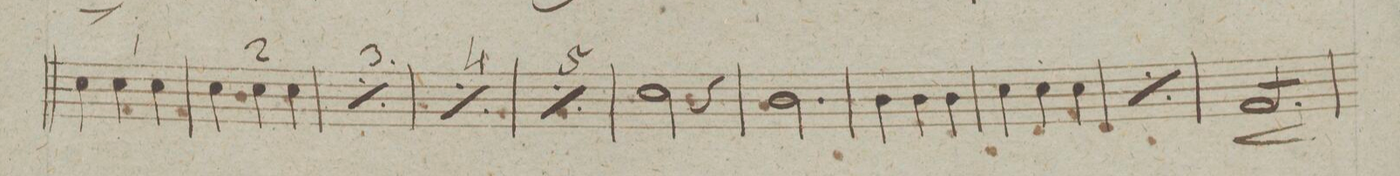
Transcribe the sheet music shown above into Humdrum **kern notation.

**kern	**dynam
*I"Viola	*
*clefC3	*
*k[f#]	*
*M3/4	*
4d\	.
4d\	.
4d\	.
=22	=22
4d\	.
4d\	.
4d\	.
=23	=23
*rep	*
4d\	.
4d\	.
4d\	.
*Xrep	*
=24	=24
*rep	*
4d\	.
4d\	.
4d\	.
*Xrep	*
=25	=25
*rep	*
4d\	.
4d\	.
4d\	.
*Xrep	*
=26	=26
2d\	.
4r	.
=27	=27
2.c\	.
=28	=28
4c\	.
4c\	.
4c\	.
=29	=29
4d\	.
4d\	.
4d\	.
=30	=30
*rep	*
4d\	.
4d\	.
4d\	.
*Xrep	*
=31	=31
*tremolo	*
8G/L	<
8G/	.
8G/	.
8G/	.
8G/	.
8G/J	.
.	[
=32	=32
*-	*-
